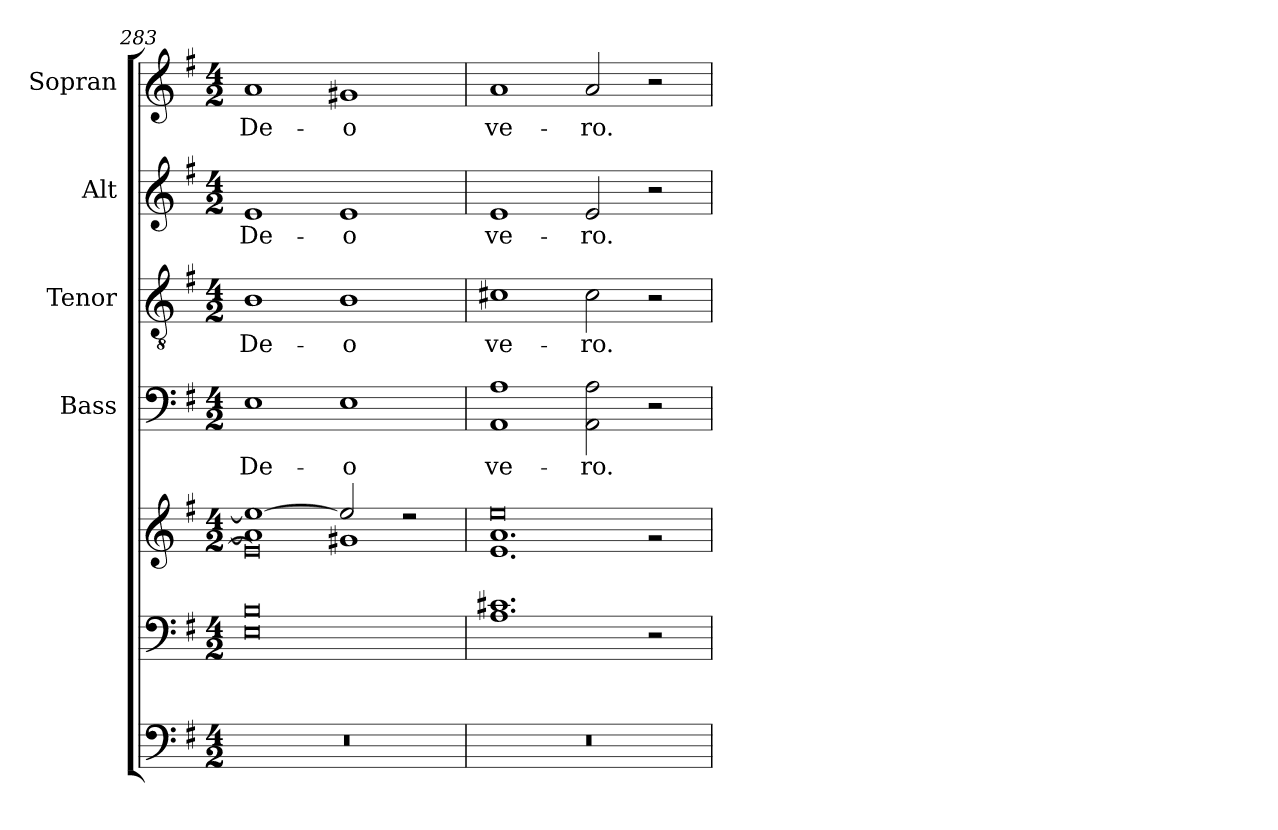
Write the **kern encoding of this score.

**kern	**kern	**kern	**kern	**text	**kern	**text	**kern	**text	**kern	**text
*part6	*part5	*part5	*part4	*part4	*part3	*part3	*part2	*part2	*part1	*part1
*staff7	*staff6	*staff5	*staff4	*staff4	*staff3	*staff3	*staff2	*staff2	*staff1	*staff1
*	*	*	*I"Bass	*	*I"Tenor	*	*I"Alt	*	*I"Sopran	*
*	*	*	*I'B.	*	*I'T.	*	*I'A.	*	*I'S.	*
*clefF4	*clefF4	*clefG2	*clefF4	*	*clefGv2	*	*clefG2	*	*clefG2	*
*k[f#]	*k[f#]	*k[f#]	*k[f#]	*	*k[f#]	*	*k[f#]	*	*k[f#]	*
*G:	*G:	*G:	*G:	*	*G:	*	*G:	*	*G:	*
*M4/2	*M4/2	*M4/2	*M4/2	*	*M4/2	*	*M4/2	*	*M4/2	*
=283	=283	=283	=283	=283	=283	=283	=283	=283	=283	=283
*	*^	*^	*	*	*	*	*	*	*	*
*	*	*	*	*^	*	*	*	*	*	*	*	*
!	!	!	!	!	!	!	!LO:LY:b	!	!LO:LY:b	!	!LO:LY:b	!	!LO:LY:b
0r	0B	0E	1a] 1ee_	0e]	1ryy	1E	De-	1B	De-	1e	De-	1a	De-
!	!	!	!	!	!	!	!LO:LY:b	!	!LO:LY:b	!	!LO:LY:b	!	!LO:LY:b
.	.	.	2ee/]	.	1g#X	1E	-o	1B	-o	1e	-o	1g#X	-o
.	.	.	2rdd	.	.	.	.	.	.	.	.	.	.
*	*v	*v	*	*	*	*	*	*	*	*	*	*	*
*	*	*	*v	*v	*	*	*	*	*	*	*	*
=284	=284	=284	=284	=284	=284	=284	=284	=284	=284	=284	=284
!	!	!	!	!	!LO:LY:b	!	!LO:LY:b	!	!LO:LY:b	!	!LO:LY:b
0r	1.A 1.c#X	0ee	1.e 1.a	1AA 1A	ve-	1c#X	ve-	1e	ve-	1a	ve-
!	!	!	!	!	!LO:LY:b	!	!LO:LY:b	!	!LO:LY:b	!	!LO:LY:b
.	.	.	.	2AA\ 2A\	-ro.	2c#\	-ro.	2e/	-ro.	2a/	-ro.
.	2r	.	2rg	2r	.	2r	.	2r	.	2r	.
*	*	*v	*v	*	*	*	*	*	*	*	*
=	=	=	=	=	=	=	=	=	=	=
*-	*-	*-	*-	*-	*-	*-	*-	*-	*-	*-
